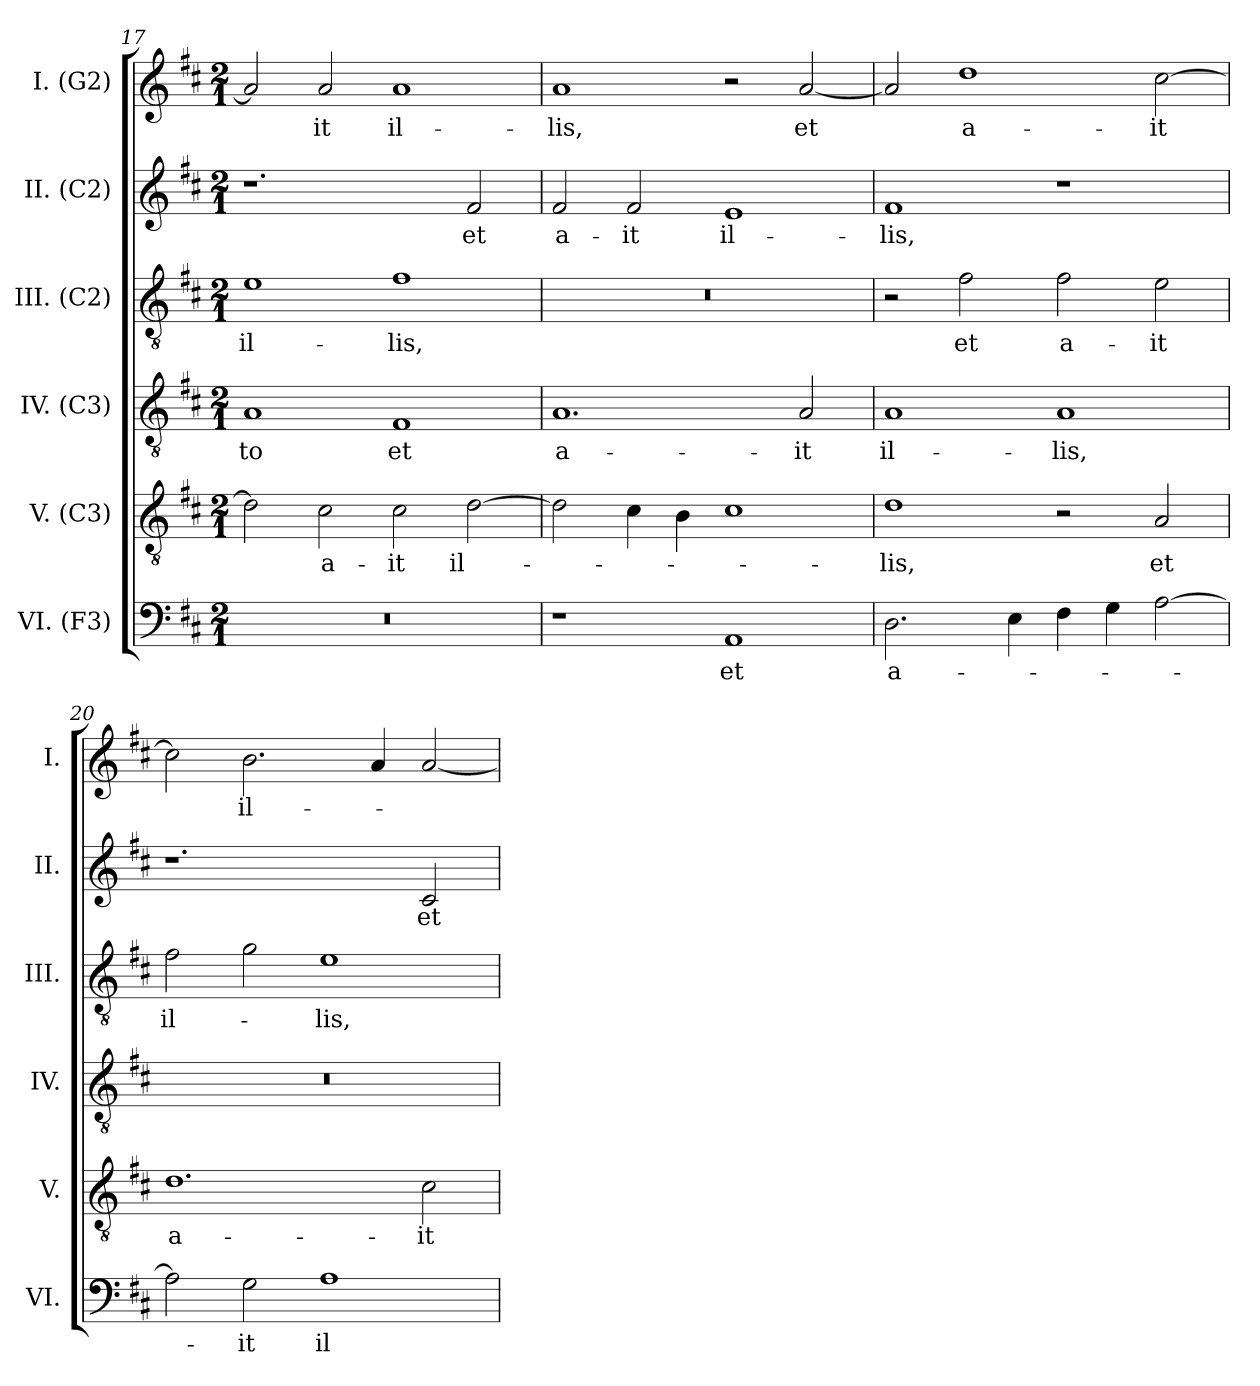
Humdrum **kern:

**kern	**text	**kern	**text	**kern	**text	**kern	**text	**kern	**text	**kern	**text
*part6	*part6	*part5	*part5	*part4	*part4	*part3	*part3	*part2	*part2	*part1	*part1
*staff6	*staff6	*staff5	*staff5	*staff4	*staff4	*staff3	*staff3	*staff2	*staff2	*staff1	*staff1
*I"VI. (F3)	*	*I"V. (C3)	*	*I"IV. (C3)	*	*I"III. (C2)	*	*I"II. (C2)	*	*I"I. (G2)	*
*I'VI.	*	*I'V.	*	*I'IV.	*	*I'III.	*	*I'II.	*	*I'I.	*
*clefF4	*	*clefGv2	*	*clefGv2	*	*clefGv2	*	*clefG2	*	*clefG2	*
*	*	*	*	*	*	*ITrd7c12	*	*	*	*	*
*k[f#c#]	*	*k[f#c#]	*	*k[f#c#]	*	*k[f#c#]	*	*k[f#c#]	*	*k[f#c#]	*
*D:	*	*D:	*	*D:	*	*D:	*	*D:	*	*D:	*
*M2/1	*	*M2/1	*	*M2/1	*	*M2/1	*	*M2/1	*	*M2/1	*
=17	=17	=17	=17	=17	=17	=17	=17	=17	=17	=17	=17
!LO:N:vis=1	!	!	!	!	!	!	!	!	!	!	!
!	!	!	!	!	!LO:LY:b:color=#000000	!	!	!	!	!	!
!	!	!	!	!	!	!	!LO:LY:b:color=#000000	!	!	!	!
0r	.	2di\]	.	1Ai	-to	1Ei	il-	1.r	.	2ai/]	.
!	!	!	!LO:LY:b:color=#000000	!	!	!	!	!	!	!	!
!	!	!	!	!	!	!	!	!	!	!	!LO:LY:b:color=#000000
.	.	2c#i\	a-	.	.	.	.	.	.	2ai/	-it
!	!	!	!LO:LY:b:color=#000000	!	!	!	!	!	!	!	!
!	!	!	!	!	!LO:LY:b:color=#000000	!	!	!	!	!	!
!	!	!	!	!	!	!	!LO:LY:b:color=#000000	!	!	!	!
!	!	!	!	!	!	!	!	!	!	!	!LO:LY:b:color=#000000
.	.	2c#i\	-it	1F#i	et	1F#i	-lis,	.	.	1ai	il-
!	!	!	!LO:LY:b:color=#000000	!	!	!	!	!	!	!	!
!	!	!	!	!	!	!	!	!	!LO:LY:b:color=#000000	!	!
.	.	[2di\	il-	.	.	.	.	2f#i/	et	.	.
=18	=18	=18	=18	=18	=18	=18	=18	=18	=18	=18	=18
!	!	!	!	!	!LO:LY:b:color=#000000	!LO:N:vis=1	!	!	!	!	!
!	!	!	!	!	!	!	!	!	!LO:LY:b:color=#000000	!	!
!	!	!	!	!	!	!	!	!	!	!	!LO:LY:b:color=#000000
1r	.	2di\]	.	1.Ai	a-	0r	.	2f#i/	a-	1ai	-lis,
!	!	!	!	!	!	!	!	!	!LO:LY:b:color=#000000	!	!
.	.	4c#i\	.	.	.	.	.	2f#i/	-it	.	.
.	.	4Bi\	.	.	.	.	.	.	.	.	.
!	!LO:LY:b:color=#000000	!	!	!	!	!	!	!	!	!	!
!	!	!	!	!	!	!	!	!	!LO:LY:b:color=#000000	!	!
1AAi	et	1c#i	.	.	.	.	.	1ei	il-	2r	.
!	!	!	!	!	!LO:LY:b:color=#000000	!	!	!	!	!	!
!	!	!	!	!	!	!	!	!	!	!	!LO:LY:b:color=#000000
.	.	.	.	2Ai/	-it	.	.	.	.	[2ai/	et
=19	=19	=19	=19	=19	=19	=19	=19	=19	=19	=19	=19
!	!LO:LY:b:color=#000000	!	!	!	!	!	!	!	!	!	!
!	!	!	!LO:LY:b:color=#000000	!	!	!	!	!	!	!	!
!	!	!	!	!	!LO:LY:b:color=#000000	!	!	!	!	!	!
!	!	!	!	!	!	!	!	!	!LO:LY:b:color=#000000	!	!
2.Di\	a-	1di	-lis,	1Ai	il-	2r	.	1f#i	-lis,	2ai/]	.
!	!	!	!	!	!	!	!LO:LY:b:color=#000000	!	!	!	!
!	!	!	!	!	!	!	!	!	!	!	!LO:LY:b:color=#000000
.	.	.	.	.	.	2F#i\	et	.	.	1ddi	a-
4Ei\	.	.	.	.	.	.	.	.	.	.	.
!	!	!	!	!	!LO:LY:b:color=#000000	!	!	!	!	!	!
!	!	!	!	!	!	!	!LO:LY:b:color=#000000	!	!	!	!
4F#i\	.	2r	.	1Ai	-lis,	2F#i\	a-	1r	.	.	.
4Gi\	.	.	.	.	.	.	.	.	.	.	.
!	!	!	!LO:LY:b:color=#000000	!	!	!	!	!	!	!	!
!	!	!	!	!	!	!	!LO:LY:b:color=#000000	!	!	!	!
!	!	!	!	!	!	!	!	!	!	!	!LO:LY:b:color=#000000
[2Ai\	.	2Ai/	et	.	.	2Ei\	-it	.	.	[2cc#i\	-it
=20	=20	=20	=20	=20	=20	=20	=20	=20	=20	=20	=20
!	!	!	!LO:LY:b:color=#000000	!LO:N:vis=1	!	!	!	!	!	!	!
!	!	!	!	!	!	!	!LO:LY:b:color=#000000	!	!	!	!
2Ai\]	.	1.di	a-	0r	.	2F#i\	il-	1.r	.	2cc#i\]	.
!	!LO:LY:b:color=#000000	!	!	!	!	!	!	!	!	!	!
!	!	!	!	!	!	!	!	!	!	!	!LO:LY:b:color=#000000
2Gi\	-it	.	.	.	.	2Gi\	.	.	.	2.bi\	il-
!	!LO:LY:b:color=#000000	!	!	!	!	!	!	!	!	!	!
!	!	!	!	!	!	!	!LO:LY:b:color=#000000	!	!	!	!
1Ai	il-	.	.	.	.	1Ei	-lis,	.	.	.	.
.	.	.	.	.	.	.	.	.	.	4ai/	.
!	!	!	!LO:LY:b:color=#000000	!	!	!	!	!	!	!	!
!	!	!	!	!	!	!	!	!	!LO:LY:b:color=#000000	!	!
.	.	2c#i\	-it	.	.	.	.	2c#i/	et	[2ai/	.
=	=	=	=	=	=	=	=	=	=	=	=
*-	*-	*-	*-	*-	*-	*-	*-	*-	*-	*-	*-
